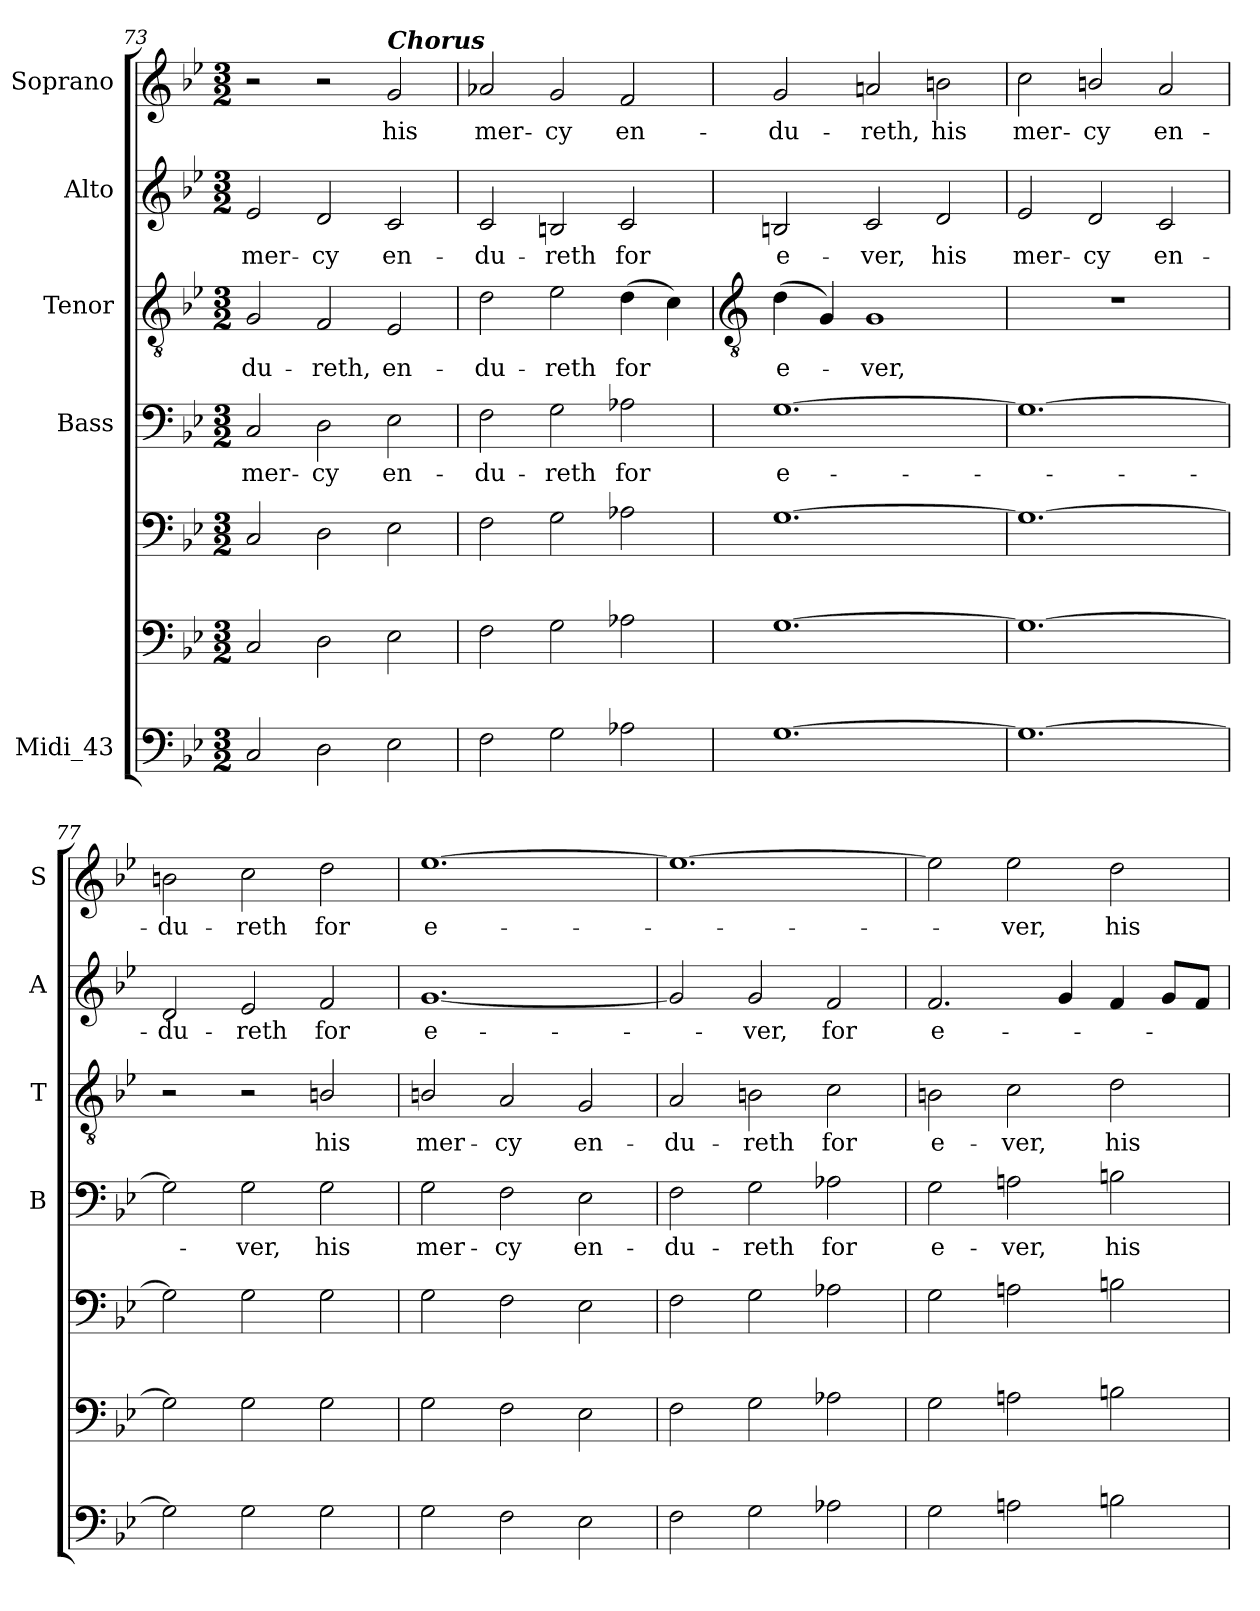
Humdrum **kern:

**kern	**kern	**kern	**kern	**text	**kern	**text	**kern	**text	**kern	**text
*part5	*part5	*part5	*part4	*part4	*part3	*part3	*part2	*part2	*part1	*part1
*staff7	*staff6	*staff5	*staff4	*staff4	*staff3	*staff3	*staff2	*staff2	*staff1	*staff1
*I"Midi_43	*	*	*I"Bass	*	*I"Tenor	*	*I"Alto	*	*I"Soprano	*
*	*	*	*I'B	*	*I'T	*	*I'A	*	*I'S	*
*	*	*clefF4	*clefF4	*	*clefGv2	*	*clefG2	*	*clefG2	*
*k[b-e-]	*k[b-e-]	*k[b-e-]	*k[b-e-]	*	*k[b-e-]	*	*k[b-e-]	*	*k[b-e-]	*
*B-:	*B-:	*B-:	*B-:	*	*B-:	*	*B-:	*	*B-:	*
*M3/2	*M3/2	*M3/2	*M3/2	*	*M3/2	*	*M3/2	*	*M3/2	*
=73	=73	=73	=73	=73	=73	=73	=73	=73	=73	=73
!	!	!	!	!LO:LY:b	!	!LO:LY:b	!	!LO:LY:b	!	!
2C	2C	2C	2C	mer-	2G	-du-	2e-	mer-	2r	.
!	!	!	!	!LO:LY:b	!	!LO:LY:b	!	!LO:LY:b	!	!
2D	2D	2D	2D	-cy	2F	-reth,	2d	-cy	2r	.
!	!	!	!	!	!	!	!	!	!LO:TX:a:Bi:t=Chorus	!
!	!	!	!	!LO:LY:b	!	!LO:LY:b	!	!LO:LY:b	!	!LO:LY:b
2E-	2E-	2E-	2E-	en-	2E-	en-	2c	en-	2g	his
=74	=74	=74	=74	=74	=74	=74	=74	=74	=74	=74
!	!	!	!	!LO:LY:b	!	!LO:LY:b	!	!LO:LY:b	!	!LO:LY:b
2F	2F	2F	2F	-du-	2d	-du-	2c	-du-	2a-X	mer-
!	!	!	!	!LO:LY:b	!	!LO:LY:b	!	!LO:LY:b	!	!LO:LY:b
2G	2G	2G	2G	-reth	2e-	-reth	2Bn	-reth	2g	-cy
!	!	!	!	!LO:LY:b	!	!LO:LY:b	!	!LO:LY:b	!	!LO:LY:b
2A-X	2A-X	2A-X	2A-X	for	(>4d	for	2c	for	2f	en-
.	.	.	.	.	4c)	.	.	.	.	.
!!LO:LB:g=z
=75	=75	=75	=75	=75	=75	=75	=75	=75	=75	=75
*	*	*	*	*	*clefGv2	*	*	*	*	*
!	!	!	!	!LO:LY:b	!	!LO:LY:b	!	!LO:LY:b	!	!LO:LY:b
[1.G	[1.G	[1.G	[1.G	e-	(4d	e-	2Bn	e-	2g	-du-
.	.	.	.	.	4G)	.	.	.	.	.
!	!	!	!	!	!	!LO:LY:b	!	!LO:LY:b	!	!LO:LY:b
.	.	.	.	.	1G	ver,	2c	-ver,	2an	-reth,
!	!	!	!	!	!	!	!	!LO:LY:b	!	!LO:LY:b
.	.	.	.	.	.	.	2d	his	2bn	his
=76	=76	=76	=76	=76	=76	=76	=76	=76	=76	=76
!	!	!	!	!	!LO:N:vis=1	!	!	!LO:LY:b	!	!LO:LY:b
1.G_	1.G_	1.G_	1.G_	.	1.r	.	2e-	mer-	2cc	mer-
!	!	!	!	!	!	!	!	!LO:LY:b	!	!LO:LY:b
.	.	.	.	.	.	.	2d	-cy	2bn/	-cy
!	!	!	!	!	!	!	!	!LO:LY:b	!	!LO:LY:b
.	.	.	.	.	.	.	2c	en-	2a	en-
=77	=77	=77	=77	=77	=77	=77	=77	=77	=77	=77
!	!	!	!	!	!	!	!	!LO:LY:b	!	!LO:LY:b
2G]	2G]	2G]	2G]	.	2r	.	2d	-du-	2bn	-du-
!	!	!	!	!LO:LY:b	!	!	!	!LO:LY:b	!	!LO:LY:b
2G	2G	2G	2G	ver,	2r	.	2e-	-reth	2cc	-reth
!	!	!	!	!LO:LY:b	!	!LO:LY:b	!	!LO:LY:b	!	!LO:LY:b
2G	2G	2G	2G	his	2Bn/	his	2f	for	2dd	for
=78	=78	=78	=78	=78	=78	=78	=78	=78	=78	=78
!	!	!	!	!LO:LY:b	!	!LO:LY:b	!	!LO:LY:b	!	!LO:LY:b
2G	2G	2G	2G	mer-	2Bn/	mer-	[1.g	e-	[1.ee-	e-
!	!	!	!	!LO:LY:b	!	!LO:LY:b	!	!	!	!
2F	2F	2F	2F	-cy	2A	-cy	.	.	.	.
!	!	!	!	!LO:LY:b	!	!LO:LY:b	!	!	!	!
2E-	2E-	2E-	2E-	en-	2G	en-	.	.	.	.
=79	=79	=79	=79	=79	=79	=79	=79	=79	=79	=79
!	!	!	!	!LO:LY:b	!	!LO:LY:b	!	!	!	!
2F	2F	2F	2F	-du-	2A	-du-	2g]	.	1.ee-_	.
!	!	!	!	!LO:LY:b	!	!LO:LY:b	!	!LO:LY:b	!	!
2G	2G	2G	2G	-reth	2Bn	-reth	2g	ver,	.	.
!	!	!	!	!LO:LY:b	!	!LO:LY:b	!	!LO:LY:b	!	!
2A-X	2A-X	2A-X	2A-X	for	2c	for	2f	for	.	.
=80	=80	=80	=80	=80	=80	=80	=80	=80	=80	=80
!	!	!	!	!LO:LY:b	!	!LO:LY:b	!	!LO:LY:b	!	!
2G	2G	2G	2G	e-	2B	e-	2.f	e-	2ee-]	.
!	!	!	!	!LO:LY:b	!	!LO:LY:b	!	!	!	!LO:LY:b
2An	2An	2An	2An	-ver,	2c	-ver,	.	.	2ee-	ver,
.	.	.	.	.	.	.	4g	.	.	.
!	!	!	!	!LO:LY:b	!	!LO:LY:b	!	!	!	!LO:LY:b
2Bn	2Bn	2Bn	2Bn	his	2d	his	4f	.	2dd	his
.	.	.	.	.	.	.	8gL	.	.	.
.	.	.	.	.	.	.	8fJ	.	.	.
=	=	=	=	=	=	=	=	=	=	=
*-	*-	*-	*-	*-	*-	*-	*-	*-	*-	*-
